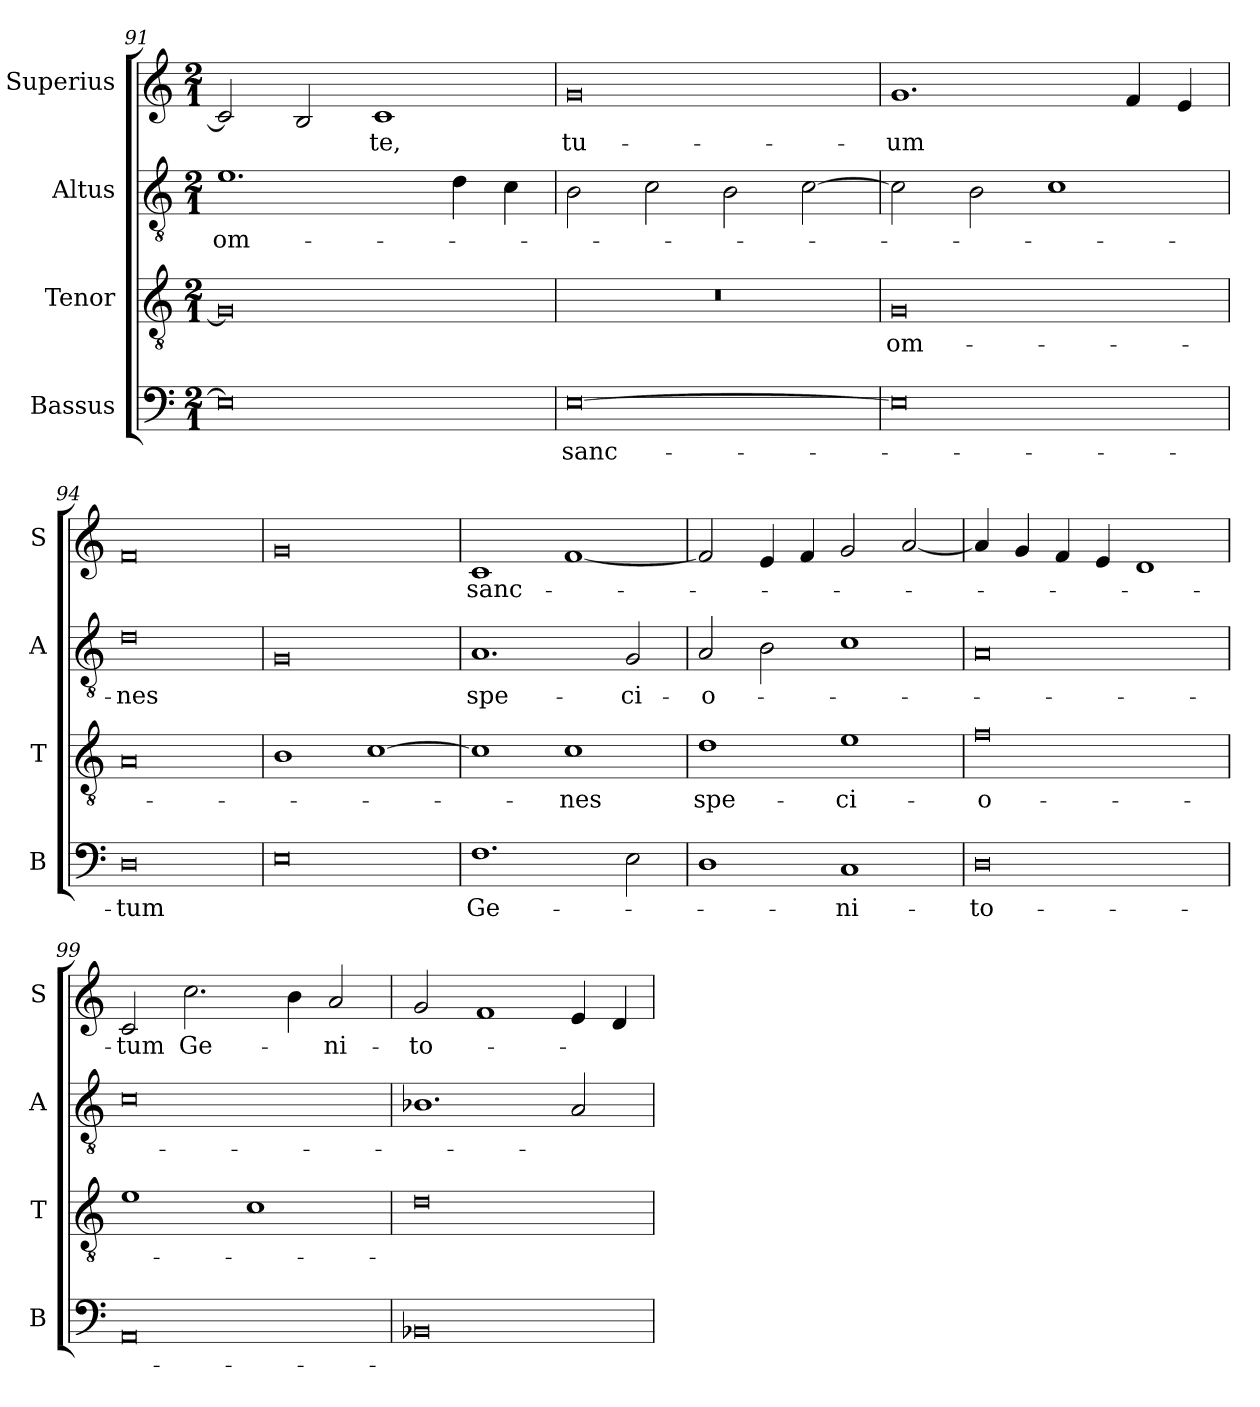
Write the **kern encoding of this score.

**kern	**text	**kern	**text	**kern	**text	**kern	**text
*part4	*part4	*part3	*part3	*part2	*part2	*part1	*part1
*staff4	*staff4	*staff3	*staff3	*staff2	*staff2	*staff1	*staff1
*I"Bassus	*	*I"Tenor	*	*I"Altus	*	*I"Superius	*
*I'B	*	*I'T	*	*I'A	*	*I'S	*
*clefF4	*	*clefGv2	*	*clefGv2	*	*clefG2	*
*k[]	*	*k[]	*	*k[]	*	*k[]	*
*M2/1	*	*M2/1	*	*M2/1	*	*M2/1	*
=91	=91	=91	=91	=91	=91	=91	=91
0E]	.	0G]	.	1.e	om-	2c/]	.
.	.	.	.	.	.	2B/	.
.	.	.	.	.	.	1c	-te,
.	.	.	.	4d\	.	.	.
.	.	.	.	4c\	.	.	.
=92	=92	=92	=92	=92	=92	=92	=92
[0E	sanc-	0r	.	2B\	.	0g	tu-
.	.	.	.	2c\	.	.	.
.	.	.	.	2B\	.	.	.
.	.	.	.	[2c\	.	.	.
=93	=93	=93	=93	=93	=93	=93	=93
0E]	.	0G	om-	2c\]	.	1.g	-um
.	.	.	.	2B\	.	.	.
.	.	.	.	1c	.	.	.
.	.	.	.	.	.	4f/	.
.	.	.	.	.	.	4e/	.
=94	=94	=94	=94	=94	=94	=94	=94
0D	-tum	0A	.	0d	-nes	0f	.
=95	=95	=95	=95	=95	=95	=95	=95
0E	.	1B	.	0G	.	0g	.
.	.	[1c	.	.	.	.	.
=96	=96	=96	=96	=96	=96	=96	=96
1.F	Ge-	1c]	.	1.A	spe-	1c	sanc-
.	.	1c	-nes	.	.	[1f	.
2E\	.	.	.	2G/	-ci-	.	.
=97	=97	=97	=97	=97	=97	=97	=97
1D	.	1d	spe-	2A/	-o-	2f/]	.
.	.	.	.	2B\	.	4e/	.
.	.	.	.	.	.	4f/	.
1C	-ni-	1e	-ci-	1c	.	2g/	.
.	.	.	.	.	.	[2a/	.
=98	=98	=98	=98	=98	=98	=98	=98
0D	-to-	0f	-o-	0A	.	4a/]	.
.	.	.	.	.	.	4g/	.
.	.	.	.	.	.	4f/	.
.	.	.	.	.	.	4e/	.
.	.	.	.	.	.	1d	.
=99	=99	=99	=99	=99	=99	=99	=99
0AA	.	1e	.	0c	.	2c/	-tum
.	.	.	.	.	.	2.cc\	Ge-
.	.	1c	.	.	.	.	.
.	.	.	.	.	.	4b\	.
.	.	.	.	.	.	2a/	-ni-
=100	=100	=100	=100	=100	=100	=100	=100
0BB-X	.	0d	.	1.B-X	.	2g/	-to-
.	.	.	.	.	.	1f	.
.	.	.	.	2A/	.	4e/	.
.	.	.	.	.	.	4d/	.
=	=	=	=	=	=	=	=
*-	*-	*-	*-	*-	*-	*-	*-
